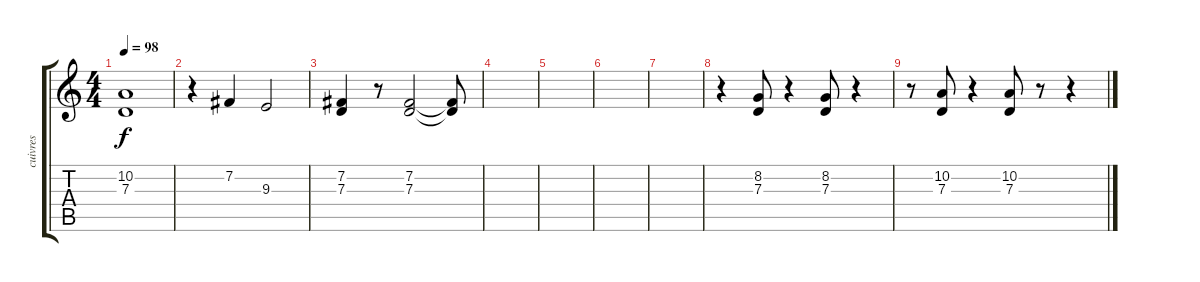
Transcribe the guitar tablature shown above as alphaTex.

\track ("cuivres" "cuivres") {instrument trumpet}
\staff {score tabs}
\tuning (E4 B3 G3 D3 A2 E2) {hide}
\ts (4 4)
\tempo 98
\clef g2
\ks c
(10.2 7.3).1{dy f} |
r.4 7.2.4 9.3.2 |
(7.2 7.3).4 r.8 (7.2 7.3).2 (7.2{t} 7.3{t}).8 |
|
|
|
|
r.4 (8.2 7.3).8 r.4 (8.2 7.3).8 r.4 |
r.8 (10.2 7.3).8 r.4 (10.2 7.3).8 r.8 r.4
